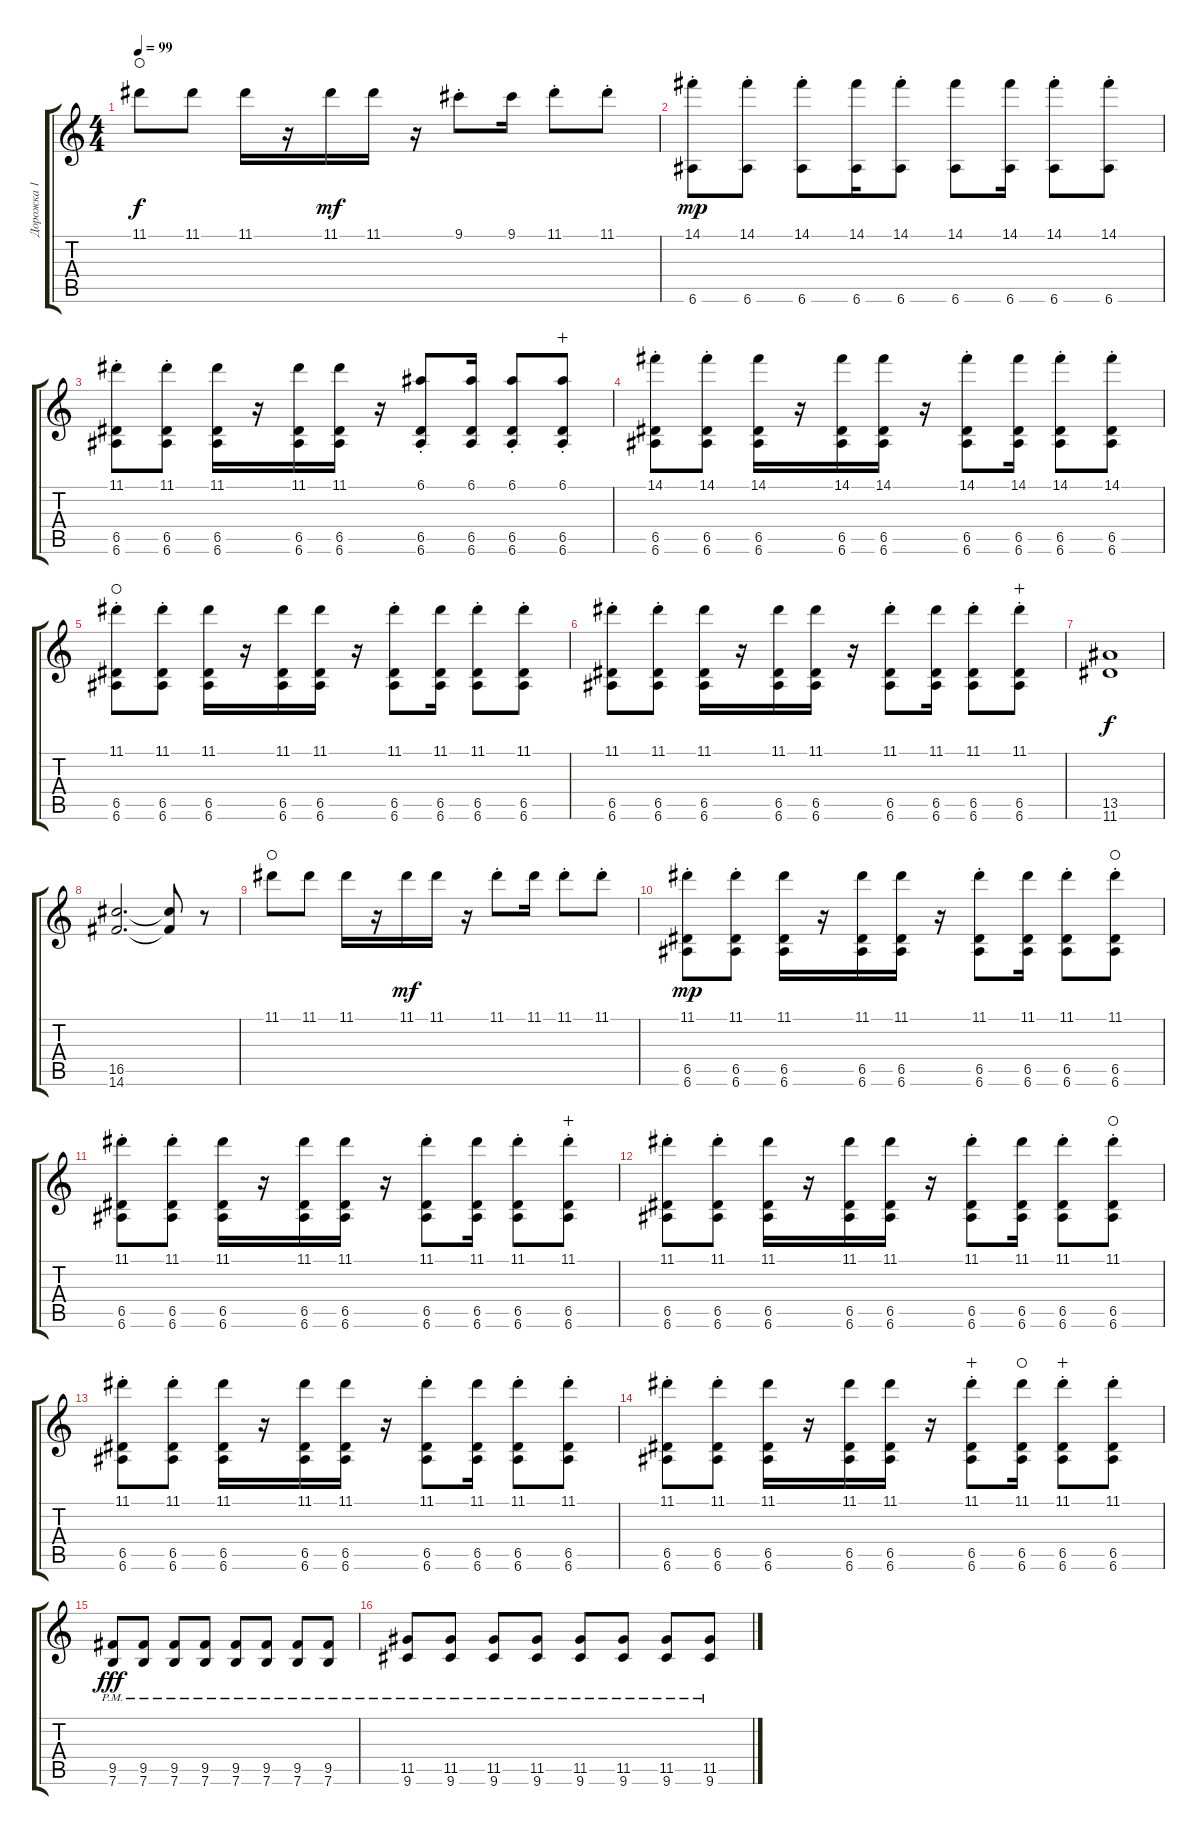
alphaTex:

\track ("Дорожка 1" "Дорожка 1") {instrument distortionguitar}
\staff {score tabs}
\tuning (E4 B3 G3 D3 A2 E2) {hide}
\ts (4 4)
\tempo 99
\clef g2
\ks c
11.1.8{dy f volume 14 waho} 11.1.8 11.1.16 r.16 11.1.16{dy mf} 11.1.16 r.16 9.1{st}.8 9.1.16 11.1{st}.8 11.1{st}.8 |
(14.1{st} 6.6).8{dy mp} (14.1{st} 6.6).8 (14.1{st} 6.6).8 (14.1 6.6).16 (14.1{st} 6.6).8 (14.1 6.6).8 (14.1 6.6).16 (14.1{st} 6.6).8 (14.1{st} 6.6).8 |
(11.1{st} 6.5 6.6).8 (11.1{st} 6.5 6.6).8 (11.1 6.5 6.6).16 r.16 (11.1 6.5 6.6).16 (11.1 6.5 6.6).16 r.16 (6.1{st} 6.5 6.6).8 (6.1 6.5 6.6).16 (6.1{st} 6.5 6.6).8 (6.1{st} 6.5 6.6).8{wahc} |
(14.1{st} 6.5 6.6).8 (14.1{st} 6.5 6.6).8 (14.1 6.5 6.6).16 r.16 (14.1 6.5 6.6).16 (14.1 6.5 6.6).16 r.16 (14.1{st} 6.5 6.6).8 (14.1 6.5 6.6).16 (14.1{st} 6.5 6.6).8 (14.1{st} 6.5 6.6).8 |
(11.1{st} 6.5 6.6).8{waho} (11.1{st} 6.5 6.6).8 (11.1 6.5 6.6).16 r.16 (11.1 6.5 6.6).16 (11.1 6.5 6.6).16 r.16 (11.1{st} 6.5 6.6).8 (11.1 6.5 6.6).16 (11.1{st} 6.5 6.6).8 (11.1{st} 6.5 6.6).8 |
(11.1{st} 6.5 6.6).8 (11.1{st} 6.5 6.6).8 (11.1 6.5 6.6).16 r.16 (11.1 6.5 6.6).16 (11.1 6.5 6.6).16 r.16 (11.1{st} 6.5 6.6).8 (11.1 6.5 6.6).16 (11.1{st} 6.5 6.6).8 (11.1{st} 6.5 6.6).8{wahc} |
(13.5 11.6).1{dy f} |
(16.5 14.6).2{d} (16.5{t} 14.6{t}).8 r.8{volume 0} |
11.1.8{volume 14 waho} 11.1.8 11.1.16 r.16 11.1.16{dy mf} 11.1.16 r.16 11.1{st}.8 11.1.16 11.1{st}.8 11.1{st}.8 |
(11.1{st} 6.5 6.6).8{dy mp} (11.1{st} 6.5 6.6).8 (11.1 6.5 6.6).16 r.16 (11.1 6.5 6.6).16 (11.1 6.5 6.6).16 r.16 (11.1{st} 6.5 6.6).8 (11.1 6.5 6.6).16 (11.1{st} 6.5 6.6).8 (11.1{st} 6.5 6.6).8{waho} |
(11.1{st} 6.5 6.6).8 (11.1{st} 6.5 6.6).8 (11.1 6.5 6.6).16 r.16 (11.1 6.5 6.6).16 (11.1 6.5 6.6).16 r.16 (11.1{st} 6.5 6.6).8 (11.1 6.5 6.6).16 (11.1{st} 6.5 6.6).8 (11.1{st} 6.5 6.6).8{wahc} |
(11.1{st} 6.5 6.6).8 (11.1{st} 6.5 6.6).8 (11.1 6.5 6.6).16 r.16 (11.1 6.5 6.6).16 (11.1 6.5 6.6).16 r.16 (11.1{st} 6.5 6.6).8 (11.1 6.5 6.6).16 (11.1{st} 6.5 6.6).8 (11.1{st} 6.5 6.6).8{waho} |
(11.1{st} 6.5 6.6).8 (11.1{st} 6.5 6.6).8 (11.1 6.5 6.6).16 r.16 (11.1 6.5 6.6).16 (11.1 6.5 6.6).16 r.16 (11.1{st} 6.5 6.6).8 (11.1 6.5 6.6).16 (11.1{st} 6.5 6.6).8 (11.1{st} 6.5 6.6).8 |
(11.1{st} 6.5 6.6).8 (11.1{st} 6.5 6.6).8 (11.1 6.5 6.6).16 r.16 (11.1 6.5 6.6).16 (11.1 6.5 6.6).16 r.16 (11.1{st} 6.5 6.6).8{wahc} (11.1 6.5 6.6).16{waho} (11.1{st} 6.5 6.6).8{wahc} (11.1{st} 6.5 6.6).8 |
(9.5 7.6{pm}).8{dy fff instrument distortionguitar} (9.5 7.6{pm}).8 (9.5 7.6{pm}).8 (9.5 7.6{pm}).8 (9.5 7.6{pm}).8 (9.5 7.6{pm}).8 (9.5 7.6{pm}).8 (9.5 7.6{pm}).8 |
(11.5{pm} 9.6{pm}).8 (11.5{pm} 9.6{pm}).8 (11.5{pm} 9.6{pm}).8 (11.5{pm} 9.6{pm}).8 (11.5{pm} 9.6{pm}).8 (11.5{pm} 9.6{pm}).8 (11.5{pm} 9.6{pm}).8 (11.5{pm} 9.6{pm}).8
